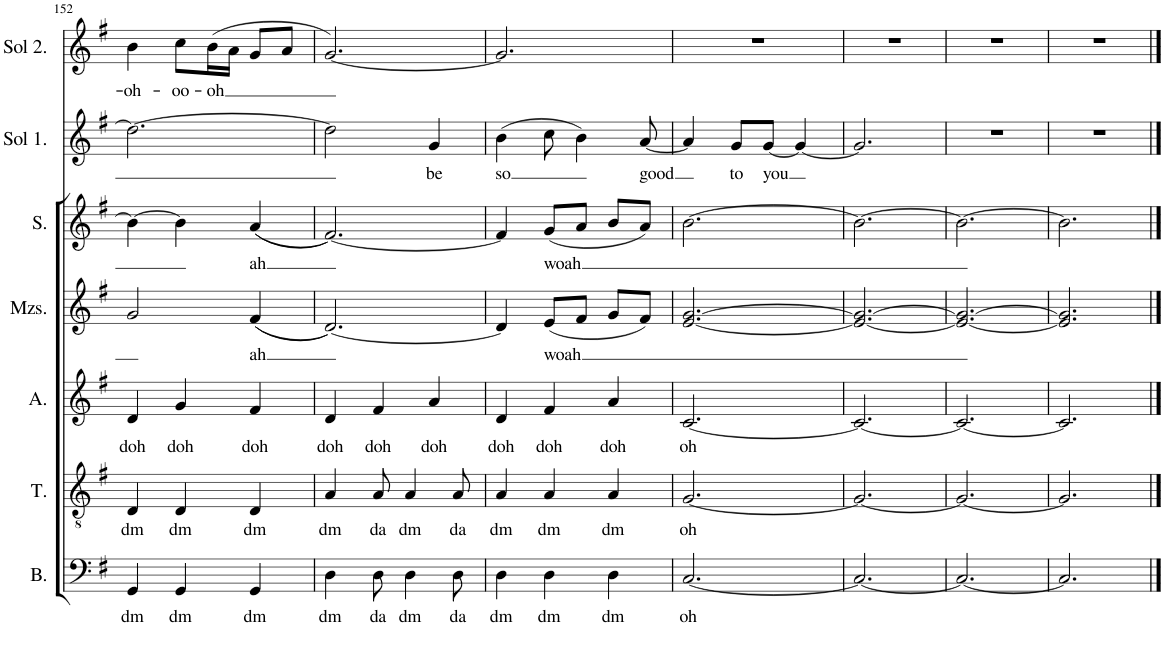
**kern	**text	**kern	**text	**kern	**text	**kern	**text	**kern	**text	**kern	**text	**kern	**text
*part7	*part7	*part6	*part6	*part5	*part5	*part4	*part4	*part3	*part3	*part2	*part2	*part1	*part1
*staff7	*staff7	*staff6	*staff6	*staff5	*staff5	*staff4	*staff4	*staff3	*staff3	*staff2	*staff2	*staff1	*staff1
*I"Bass	*	*I"Tenor	*	*I"Alto	*	*I"Mezzo-soprano	*	*I"Soprano	*	*I"Solo 1	*	*I"Solo 2	*
*I'B.	*	*I'T.	*	*I'A.	*	*I'Mzs.	*	*I'S.	*	*I'Sol 1.	*	*I'Sol 2.	*
!!LO:PB:g=z
*clefF4	*	*clefGv2	*	*clefG2	*	*clefG2	*	*clefG2	*	*clefG2	*	*clefG2	*
*k[f#]	*	*k[f#]	*	*k[f#]	*	*k[f#]	*	*k[f#]	*	*k[f#]	*	*k[f#]	*
*M3/4	*	*M3/4	*	*M3/4	*	*M3/4	*	*M3/4	*	*M3/4	*	*M3/4	*
=152	=152	=152	=152	=152	=152	=152	=152	=152	=152	=152	=152	=152	=152
!	!LO:LY:b	!	!LO:LY:b	!	!LO:LY:b	!	!	!	!	!	!	!	!LO:LY:b
4GG/	dm	4D/	dm	4d/	doh	2g/	.	4b\_	.	2.dd\_	.	4b\	-oh-
!	!LO:LY:b	!	!LO:LY:b	!	!LO:LY:b	!	!	!	!	!	!	!	!LO:LY:b
4GG/	dm	4D/	dm	4g/	doh	.	.	4b\]	.	.	.	8cc\L	-oo-
!	!	!	!	!	!	!	!	!	!	!	!	!	!LO:LY:b
.	.	.	.	.	.	.	.	.	.	.	.	(16b\L	oh
.	.	.	.	.	.	.	.	.	.	.	.	16a\JJ	.
!	!LO:LY:b	!	!LO:LY:b	!	!LO:LY:b	!	!LO:LY:b	!	!LO:LY:b	!	!	!	!
4GG/	dm	4D/	dm	4f#/	doh	((4f#/	ah	((4a/	ah	.	.	8g/L	.
.	.	.	.	.	.	.	.	.	.	.	.	8a/J	.
=153	=153	=153	=153	=153	=153	=153	=153	=153	=153	=153	=153	=153	=153
!	!LO:LY:b	!	!LO:LY:b	!	!LO:LY:b	!	!	!	!	!	!	!	!
4D\	dm	4A/	dm	4d/	doh	[2.d/))	.	[2.f#/))	.	2dd\]	.	[2.g/)	.
!	!LO:LY:b	!	!LO:LY:b	!	!LO:LY:b	!	!	!	!	!	!	!	!
8D\	da	8A/	da	4f#/	doh	.	.	.	.	.	.	.	.
!	!LO:LY:b	!	!LO:LY:b	!	!	!	!	!	!	!	!	!	!
4D\	dm	4A/	dm	.	.	.	.	.	.	.	.	.	.
!	!	!	!	!	!LO:LY:b	!	!	!	!	!	!LO:LY:b	!	!
.	.	.	.	4a/	doh	.	.	.	.	4g/	be	.	.
!	!LO:LY:b	!	!LO:LY:b	!	!	!	!	!	!	!	!	!	!
8D\	da	8A/	da	.	.	.	.	.	.	.	.	.	.
=154	=154	=154	=154	=154	=154	=154	=154	=154	=154	=154	=154	=154	=154
!	!LO:LY:b	!	!LO:LY:b	!	!LO:LY:b	!	!	!	!	!	!LO:LY:b	!	!
4D\	dm	4A/	dm	4d/	doh	4d/]	.	4f#/]	.	(4b\	so	2.g/]	.
!	!LO:LY:b	!	!LO:LY:b	!	!LO:LY:b	!	!LO:LY:b	!	!LO:LY:b	!	!	!	!
4D\	dm	4A/	dm	4f#/	doh	(8e/L	woah	(8g/L	woah	8cc\	.	.	.
.	.	.	.	.	.	8f#/J	.	8a/J	.	4b\)	.	.	.
!	!LO:LY:b	!	!LO:LY:b	!	!LO:LY:b	!	!	!	!	!	!	!	!
4D\	dm	4A/	dm	4a/	doh	8g/L	.	8b/L	.	.	.	.	.
!	!	!	!	!	!	!	!	!	!	!	!LO:LY:b	!	!
.	.	.	.	.	.	8f#/J)	.	8a/J)	.	[8a/	good	.	.
=155	=155	=155	=155	=155	=155	=155	=155	=155	=155	=155	=155	=155	=155
!	!LO:LY:b	!	!LO:LY:b	!	!LO:LY:b	!	!	!	!	!	!	!	!
[2.C/	oh	[2.G/	oh	[2.c/	oh	[2.e/ [2.g/	.	[2.b\	.	4a/]	.	2.r	.
!	!	!	!	!	!	!	!	!	!	!	!LO:LY:b	!	!
.	.	.	.	.	.	.	.	.	.	8g/L	to	.	.
!	!	!	!	!	!	!	!	!	!	!	!LO:LY:b	!	!
.	.	.	.	.	.	.	.	.	.	[8g/J	-you	.	.
.	.	.	.	.	.	.	.	.	.	4g/_	.	.	.
=156	=156	=156	=156	=156	=156	=156	=156	=156	=156	=156	=156	=156	=156
2.C/_	.	2.G/_	.	2.c/_	.	2.e/_ 2.g/_	.	2.b\_	.	2.g/]	.	2.r	.
=157	=157	=157	=157	=157	=157	=157	=157	=157	=157	=157	=157	=157	=157
2.C/_	.	2.G/_	.	2.c/_	.	2.e/_ 2.g/_	.	2.b\_	.	2.r	.	2.r	.
=158	=158	=158	=158	=158	=158	=158	=158	=158	=158	=158	=158	=158	=158
2.C/]	.	2.G/]	.	2.c/]	.	2.e/] 2.g/]	.	2.b\]	.	2.r	.	2.r	.
==	==	==	==	==	==	==	==	==	==	==	==	==	==
*-	*-	*-	*-	*-	*-	*-	*-	*-	*-	*-	*-	*-	*-
